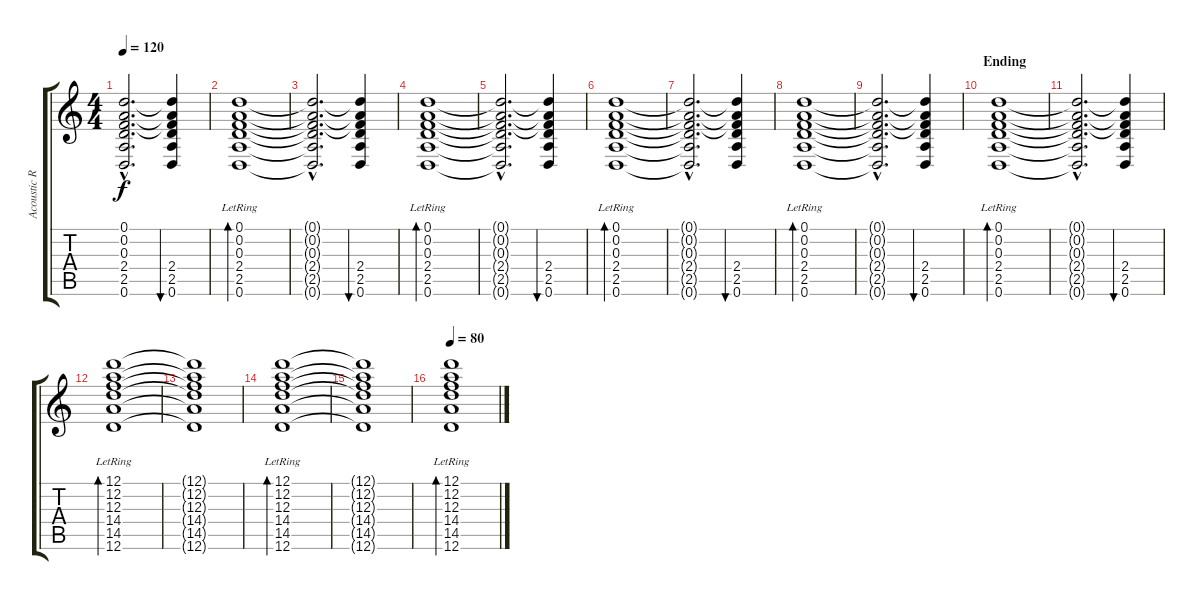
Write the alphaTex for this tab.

\track ("Acoustic Rhytm" "Acoustic R") {instrument acousticguitarsteel}
\staff {score tabs}
\tuning (D4 A3 F3 C3 G2 D2) {hide}
\ts (4 4)
\tempo 120
\clef g2
\ks c
(0.1{hac t} 0.2{hac t} 0.3{hac t} 2.4{hac t} 2.5{hac t} 0.6{hac t}).2{d dy f} (0.1{t} 0.2{t} 0.3{t} 2.4 2.5 0.6).4{bu 480} |
(0.1{lr} 0.2{lr} 0.3{lr} 2.4{lr} 2.5{lr} 0.6{lr}).1{bd 480} |
(0.1{hac t} 0.2{hac t} 0.3{hac t} 2.4{hac t} 2.5{hac t} 0.6{hac t}).2{d} (0.1{t} 0.2{t} 0.3{t} 2.4 2.5 0.6).4{bu 480} |
(0.1{lr} 0.2{lr} 0.3{lr} 2.4{lr} 2.5{lr} 0.6{lr}).1{bd 480} |
(0.1{hac t} 0.2{hac t} 0.3{hac t} 2.4{hac t} 2.5{hac t} 0.6{hac t}).2{d} (0.1{t} 0.2{t} 0.3{t} 2.4 2.5 0.6).4{bu 480} |
(0.1{lr} 0.2{lr} 0.3{lr} 2.4{lr} 2.5{lr} 0.6{lr}).1{bd 480} |
(0.1{hac t} 0.2{hac t} 0.3{hac t} 2.4{hac t} 2.5{hac t} 0.6{hac t}).2{d} (0.1{t} 0.2{t} 0.3{t} 2.4 2.5 0.6).4{bu 480} |
(0.1{lr} 0.2{lr} 0.3{lr} 2.4{lr} 2.5{lr} 0.6{lr}).1{bd 480} |
(0.1{hac t} 0.2{hac t} 0.3{hac t} 2.4{hac t} 2.5{hac t} 0.6{hac t}).2{d} (0.1{t} 0.2{t} 0.3{t} 2.4 2.5 0.6).4{bu 480} |
\section ("" "Ending")
(0.1{lr} 0.2{lr} 0.3{lr} 2.4{lr} 2.5{lr} 0.6{lr}).1{bd 480} |
(0.1{hac t} 0.2{hac t} 0.3{hac t} 2.4{hac t} 2.5{hac t} 0.6{hac t}).2{d} (0.1{t} 0.2{t} 0.3{t} 2.4 2.5 0.6).4{bu 480} |
(12.1{lr} 12.2{lr} 12.3{lr} 14.4{lr} 14.5{lr} 12.6{lr}).1{bd 480} |
(12.1{t} 12.2{t} 12.3{t} 14.4{t} 14.5{t} 12.6{t}).1 |
(12.1{lr} 12.2{lr} 12.3{lr} 14.4{lr} 14.5{lr} 12.6{lr}).1{bd 480} |
(12.1{t} 12.2{t} 12.3{t} 14.4{t} 14.5{t} 12.6{t}).1 |
\tempo 80
(12.1{lr} 12.2{lr} 12.3{lr} 14.4{lr} 14.5{lr} 12.6{lr}).1{bd 480}
